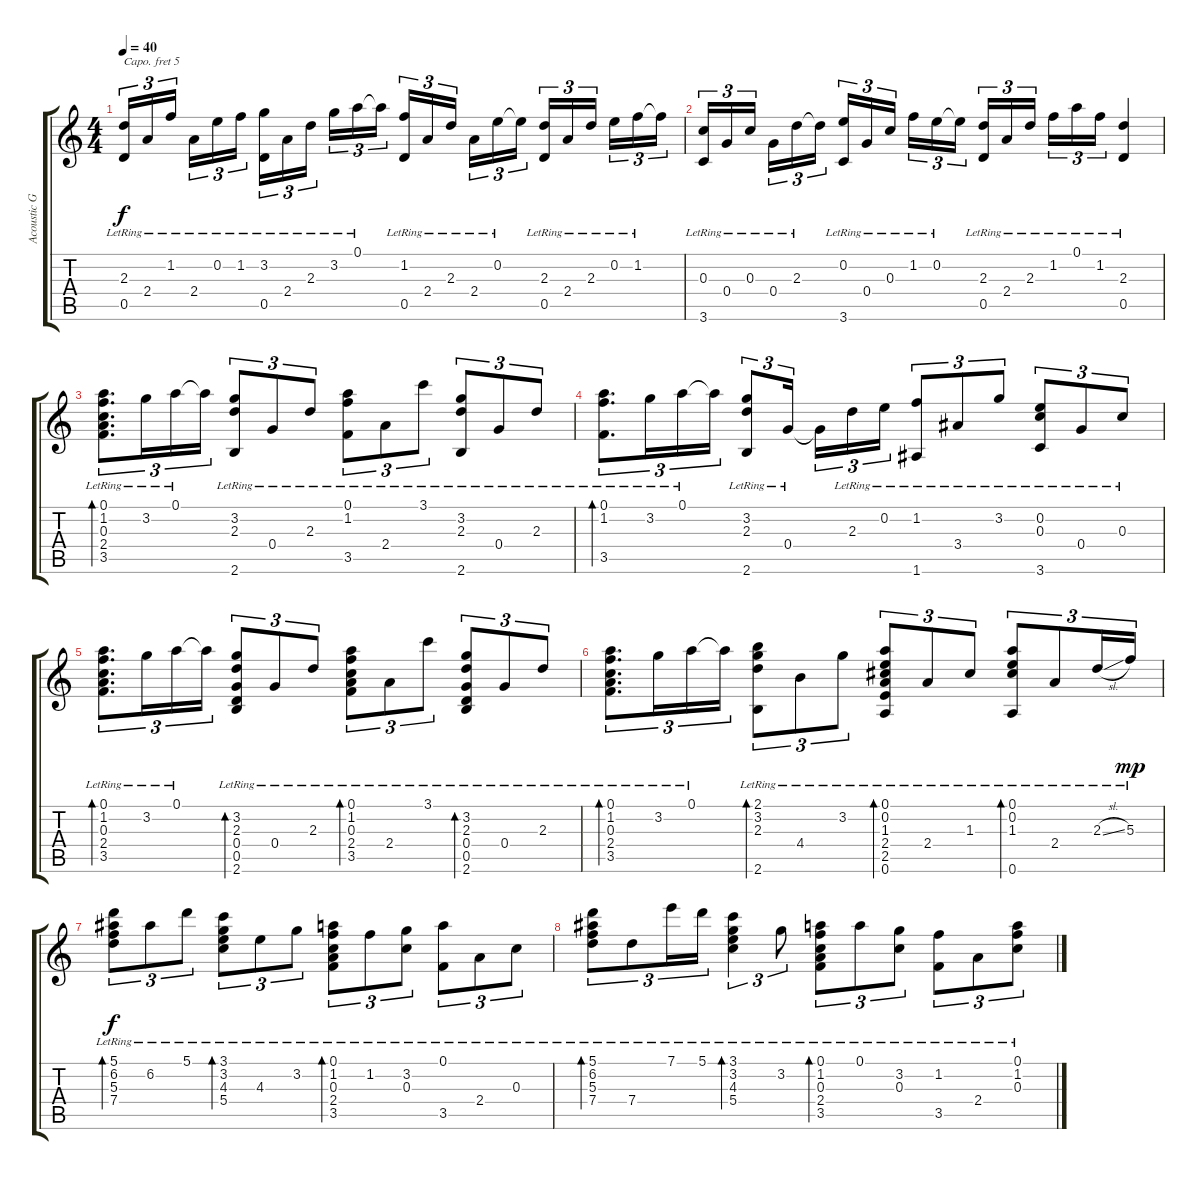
\track ("Acoustic Guitar" "Acoustic G") {instrument acousticguitarnylon}
\staff {score tabs}
\capo 5
\tuning (E4 B3 G3 D3 A2 E2) {hide}
\ts (4 4)
\tempo 40
\clef g2
\ks c
(2.3{lr} 0.5{lr}).16{tu (3 2) dy f} 2.4{lr}.16{tu (3 2)} 1.2{lr}.16{tu (3 2) beam splitsecondary} 2.4{lr}.16{tu (3 2)} 0.2{lr}.16{tu (3 2)} 1.2{lr}.16{tu (3 2)} (3.2{lr} 0.5{lr}).16{tu (3 2)} 2.4{lr}.16{tu (3 2)} 2.3{lr}.16{tu (3 2) beam splitsecondary} 3.2{lr}.16{tu (3 2)} 0.1{lr}.16{tu (3 2)} 0.1{t}.16{tu (3 2)} (1.2{lr} 0.5{lr}).16{tu (3 2)} 2.4{lr}.16{tu (3 2)} 2.3{lr}.16{tu (3 2) beam splitsecondary} 2.4{lr}.16{tu (3 2)} 0.2{lr}.16{tu (3 2)} 0.2{t}.16{tu (3 2)} (2.3{lr} 0.5{lr}).16{tu (3 2)} 2.4{lr}.16{tu (3 2)} 2.3{lr}.16{tu (3 2) beam splitsecondary} 0.2{lr}.16{tu (3 2)} 1.2{lr}.16{tu (3 2)} 1.2{t}.16{tu (3 2)} |
(0.3{lr} 3.6{lr}).16{tu (3 2)} 0.4{lr}.16{tu (3 2)} 0.3{lr}.16{tu (3 2) beam splitsecondary} 0.4{lr}.16{tu (3 2)} 2.3{lr}.16{tu (3 2)} 2.3{t}.16{tu (3 2)} (0.2{lr} 3.6{lr}).16{tu (3 2)} 0.4{lr}.16{tu (3 2)} 0.3{lr}.16{tu (3 2) beam splitsecondary} 1.2{lr}.16{tu (3 2)} 0.2{lr}.16{tu (3 2)} 0.2{t}.16{tu (3 2)} (2.3{lr} 0.5{lr}).16{tu (3 2)} 2.4{lr}.16{tu (3 2)} 2.3{lr}.16{tu (3 2) beam splitsecondary} 1.2{lr}.16{tu (3 2)} 0.1{lr}.16{tu (3 2)} 1.2{lr}.16{tu (3 2)} (2.3{lr} 0.5{lr}).4 |
(0.1{lr} 1.2{lr} 0.3{lr} 2.4{lr} 3.5{lr}).8{d tu (3 2) bd 60} 3.2{lr}.16{tu (3 2)} 0.1{lr}.16{tu (3 2)} 0.1{t}.16{tu (3 2)} (3.2{lr} 2.3{lr} 2.6{lr}).8{tu (3 2)} 0.4{lr}.8{tu (3 2)} 2.3{lr}.8{tu (3 2)} (0.1{lr} 1.2{lr} 3.5{lr}).8{tu (3 2)} 2.4{lr}.8{tu (3 2)} 3.1{lr}.8{tu (3 2)} (3.2{lr} 2.3{lr} 2.6{lr}).8{tu (3 2)} 0.4{lr}.8{tu (3 2)} 2.3{lr}.8{tu (3 2)} |
(0.1{lr} 1.2{lr} 3.5{lr}).8{d tu (3 2) bd 60} 3.2{lr}.16{tu (3 2)} 0.1{lr}.16{tu (3 2)} 0.1{t}.16{tu (3 2)} (3.2{lr} 2.3{lr} 2.6{lr}).8{tu (3 2)} 0.4{lr}.16{tu (3 2) beam splitsecondary} 0.4{t}.16{tu (3 2)} 2.3{lr}.16{tu (3 2)} 0.2{lr}.16{tu (3 2)} (1.2{lr} 1.6{lr}).8{tu (3 2)} 3.4{lr}.8{tu (3 2)} 3.2{lr}.8{tu (3 2)} (0.2{lr} 0.3{lr} 3.6{lr}).8{tu (3 2)} 0.4{lr}.8{tu (3 2)} 0.3{lr}.8{tu (3 2)} |
(0.1{lr} 1.2{lr} 0.3{lr} 2.4{lr} 3.5{lr}).8{d tu (3 2) bd 30} 3.2{lr}.16{tu (3 2)} 0.1{lr}.16{tu (3 2)} 0.1{t}.16{tu (3 2)} (3.2{lr} 2.3{lr} 0.4{lr} 0.5{lr} 2.6{lr}).8{tu (3 2) bd 30} 0.4{lr}.8{tu (3 2)} 2.3{lr}.8{tu (3 2)} (0.1{lr} 1.2{lr} 0.3{lr} 2.4{lr} 3.5{lr}).8{tu (3 2) bd 30} 2.4{lr}.8{tu (3 2)} 3.1{lr}.8{tu (3 2)} (3.2{lr} 2.3{lr} 0.4{lr} 0.5{lr} 2.6{lr}).8{tu (3 2) bd 30} 0.4{lr}.8{tu (3 2)} 2.3{lr}.8{tu (3 2)} |
(0.1{lr} 1.2{lr} 0.3{lr} 2.4{lr} 3.5{lr}).8{d tu (3 2) bd 30} 3.2{lr}.16{tu (3 2)} 0.1{lr}.16{tu (3 2)} 0.1{t}.16{tu (3 2)} (2.1{lr} 3.2{lr} 2.3{lr} 2.6{lr}).8{tu (3 2) bd 30} 4.4{lr}.8{tu (3 2)} 3.2{lr}.8{tu (3 2)} (0.1{lr} 0.2{lr} 1.3{lr} 2.4{lr} 2.5{lr} 0.6{lr}).8{tu (3 2) bd 30} 2.4{lr}.8{tu (3 2)} 1.3{lr}.8{tu (3 2)} (0.1{lr} 0.2{lr} 1.3{lr} 0.6{lr}).8{tu (3 2) bd 30} 2.4{lr}.8{tu (3 2)} 2.3{sl lr}.16{tu (3 2)} 5.3{lr}.16{tu (3 2) dy mp} |
(5.1{lr} 6.2{lr} 5.3{lr} 7.4).8{tu (3 2) bd 60 dy f} 6.2{lr}.8{tu (3 2)} 5.1{lr}.8{tu (3 2)} (3.1{lr} 3.2{lr} 4.3{lr} 5.4).8{tu (3 2) bd 60} 4.3{lr}.8{tu (3 2)} 3.2{lr}.8{tu (3 2)} (0.1{lr} 1.2{lr} 0.3{lr} 2.4{lr} 3.5{lr}).8{tu (3 2) bd 30} 1.2{lr}.8{tu (3 2)} (3.2{lr} 0.3).8{tu (3 2)} (0.1{lr} 3.5{lr}).8{tu (3 2)} 2.4{lr}.8{tu (3 2)} 0.3{lr}.8{tu (3 2)} |
(5.1{lr} 6.2{lr} 5.3{lr} 7.4).8{tu (3 2) bd 60} 7.4{lr}.8{tu (3 2)} 7.1{lr}.16{tu (3 2)} 5.1{lr}.16{tu (3 2)} (3.1{lr} 3.2{lr} 4.3{lr} 5.4).4{tu (3 2) bd 60} 3.2{lr}.8{tu (3 2)} (0.1{lr} 1.2{lr} 0.3{lr} 2.4{lr} 3.5{lr}).8{tu (3 2) bd 30} 0.1{lr}.8{tu (3 2)} (3.2{lr} 0.3{lr}).8{tu (3 2)} (1.2{lr} 3.5{lr}).8{tu (3 2)} 2.4{lr}.8{tu (3 2)} (0.1{lr} 1.2{lr} 0.3{lr}).8{tu (3 2)}
